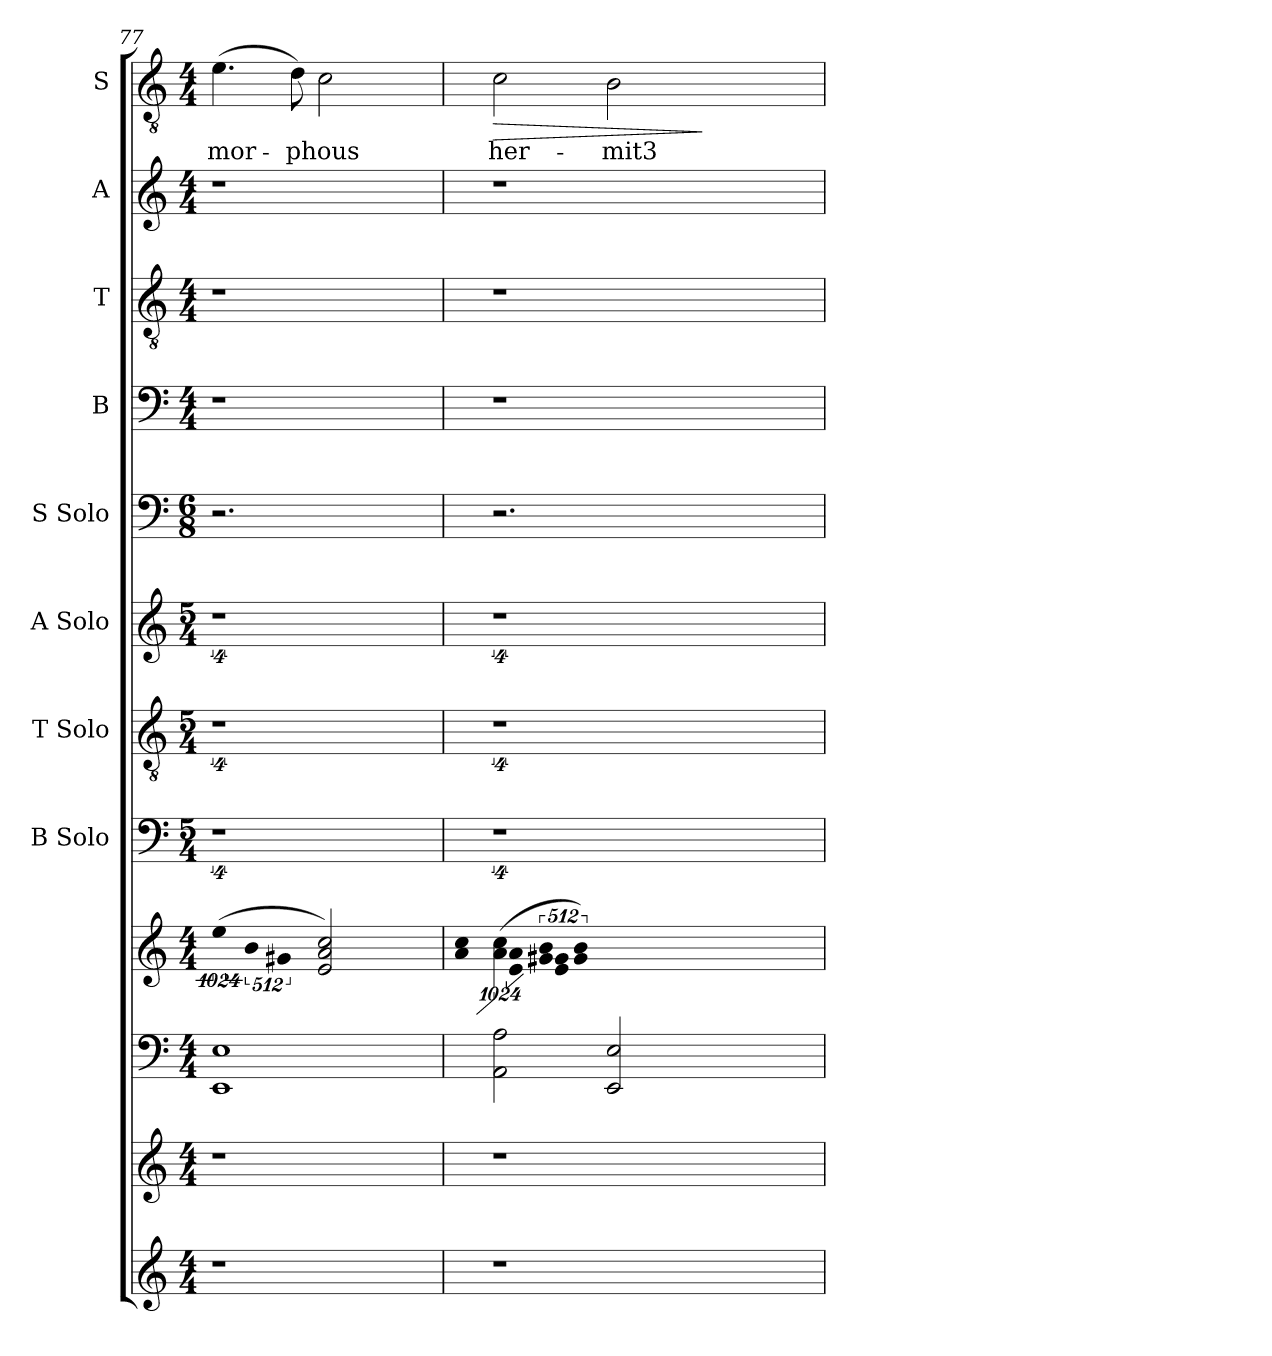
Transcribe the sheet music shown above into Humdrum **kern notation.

**kern	**kern	**kern	**kern	**kern	**kern	**kern	**kern	**kern	**kern	**kern	**kern	**text	**dynam
*part12	*part11	*part10	*part9	*part8	*part7	*part6	*part5	*part4	*part3	*part2	*part1	*part1	*part1
*staff12	*staff11	*staff10	*staff9	*staff8	*staff7	*staff6	*staff5	*staff4	*staff3	*staff2	*staff1	*staff1	*staff1
*	*	*	*	*I"B Solo	*I"T Solo	*I"A Solo	*I"S Solo	*I"B	*I"T	*I"A	*I"S	*	*
*clefG2	*clefG2	*clefF4	*clefG2	*clefF4	*clefGv2	*clefG2	*clefF4	*clefF4	*clefGv2	*clefG2	*clefGv2	*	*
*k[]	*k[]	*k[]	*k[]	*k[]	*k[]	*k[]	*k[]	*k[]	*k[]	*k[]	*k[]	*	*
*C:	*C:	*C:	*C:	*C:	*C:	*C:	*C:	*C:	*C:	*C:	*C:	*	*
*M4/4	*M4/4	*M4/4	*M4/4	*M5/4	*M5/4	*M5/4	*M6/8	*M4/4	*M4/4	*M4/4	*M4/4	*	*
=77	=77	=77	=77	=77	=77	=77	=77	=77	=77	=77	=77	=77	=77
!	!	!	!LO:N:vis=4	!	!	!	!	!	!	!	!	!LO:LY:b	!
1r	1r	1EE 1E	(>4096%683ee\	4%5r	4%5r	4%5r	2.r	1r	1r	1r	(>4.e\	-mor-	.
!	!	!	!LO:N:vis=4	!	!	!	!	!	!	!	!	!	!
.	.	.	2048%341b\	.	.	.	.	.	.	.	.	.	.
!	!	!	!LO:N:vis=4	!	!	!	!	!	!	!	!	!	!
.	.	.	4096%683g#X/	.	.	.	.	.	.	.	.	.	.
!	!	!	!	!	!	!	!	!	!	!	!	!LO:LY:b	!
.	.	.	.	.	.	.	.	.	.	.	8d\)	-phous	.
.	.	.	2e/ 2a/ 2cc/)	.	.	.	.	.	.	.	2c\	.	.
.	.	.	.	.	.	.	2ryy	.	.	.	.	.	.
4ryy	4ryy	4ryy	4ryy	.	.	.	.	4ryy	4ryy	4ryy	4ryy	.	.
=78	=78	=78	=78	=78	=78	=78	=78	=78	=78	=78	=78	=78	=78
!	!	!	!LO:N:vis=4	!	!	!	!	!	!	!	!	!	!
*	*	*	*^	*	*	*	*	*	*	*	*	*	*
*	*	*	*	*Xtuplet	*	*	*	*	*	*	*	*	*	*
*	*	*	*	*^	*	*	*	*	*	*	*	*	*	*
!	!	!	!	!LO:N:vis=4	!LO:N:vis=4	!	!	!	!	!	!	!	!	!LO:LY:b	!LO:HP:b
1r	1r	2AA\ 2A\	(>4096%683a\ 4096%683cc\	4096%683e/ 4096%683a/	4096%683a\ 4096%683cc\	4%5r	4%5r	4%5r	2.r	1r	1r	1r	2c\	her-	>
!	!	!	!LO:N:vis=4	!LO:N:vis=4	!	!	!	!	!	!	!	!	!	!	!
.	.	.	2048%341g#X/ 2048%341b/	2048%341e/ 2048%341g#/	2.ryy	.	.	.	.	.	.	.	.	.	.
!	!	!	!LO:N:vis=4	!	!	!	!	!	!	!	!	!	!	!	!
.	.	.	4096%683g#/ 4096%683b/)	2.ryy	.	.	.	.	.	.	.	.	.	.	.
!	!	!	!	!	!	!	!	!	!	!	!	!	!	!LO:LY:b	!
.	.	2EE/ 2E/	2.ryy	.	.	.	.	.	.	.	.	.	2B\	-mit3-	.
.	.	.	.	.	.	.	.	.	2ryy	.	.	.	.	.	.
.	.	.	.	.	4ryy	.	.	.	.	.	.	.	.	.	.
4ryy	4ryy	4ryy	.	.	.	.	.	.	.	4ryy	4ryy	4ryy	4ryy	.	]
.	.	.	.	8ryy	.	.	.	.	.	.	.	.	.	.	.
.	.	.	.	.	16ryy	.	.	.	.	.	.	.	.	.	.
.	.	.	.	32ryy	.	.	.	.	.	.	.	.	.	.	.
.	.	.	.	.	64ryy	.	.	.	.	.	.	.	.	.	.
.	.	.	.	128ryy	.	.	.	.	.	.	.	.	.	.	.
.	.	.	.	.	256ryy	.	.	.	.	.	.	.	.	.	.
.	.	.	.	512ryy	.	.	.	.	.	.	.	.	.	.	.
.	.	.	.	.	1024ryy	.	.	.	.	.	.	.	.	.	.
.	.	.	.	2048.ryy	.	.	.	.	.	.	.	.	.	.	.
.	.	.	.	.	4096ryy	.	.	.	.	.	.	.	.	.	.
*	*	*	*v	*v	*v	*	*	*	*	*	*	*	*	*	*
=	=	=	=	=	=	=	=	=	=	=	=	=	=
*-	*-	*-	*-	*-	*-	*-	*-	*-	*-	*-	*-	*-	*-
